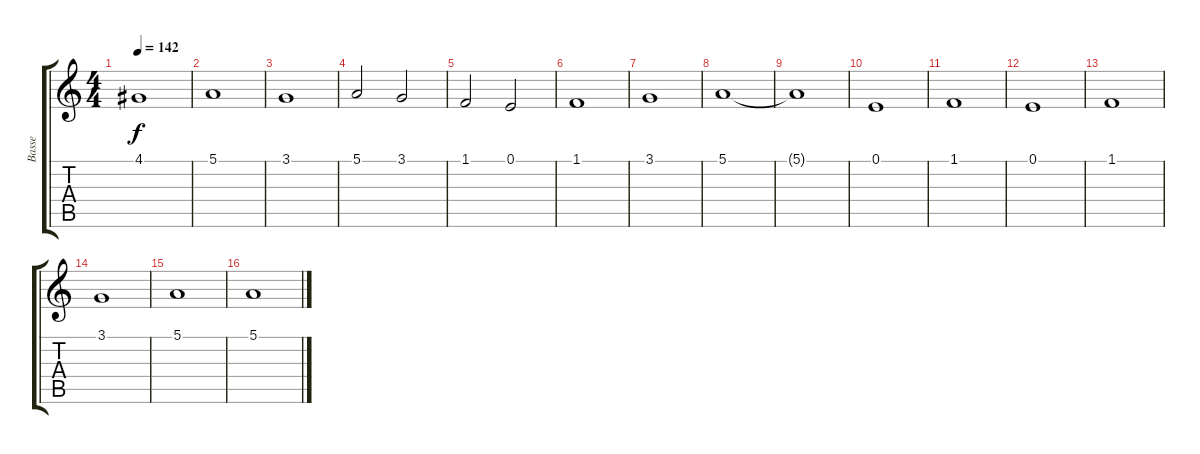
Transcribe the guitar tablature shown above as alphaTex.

\track ("Basse" "Basse") {instrument fx7echoes}
\staff {score tabs}
\tuning (E4 B3 G3 D3 A2 E2) {hide}
\ts (4 4)
\tempo 142
\clef g2
\ks c
4.1.1{dy f} |
5.1.1 |
3.1.1 |
5.1.2 3.1.2 |
1.1.2 0.1.2 |
1.1.1 |
3.1.1 |
5.1.1 |
5.1{t}.1 |
0.1.1 |
1.1.1 |
0.1.1 |
1.1.1 |
3.1.1 |
5.1.1 |
5.1.1
